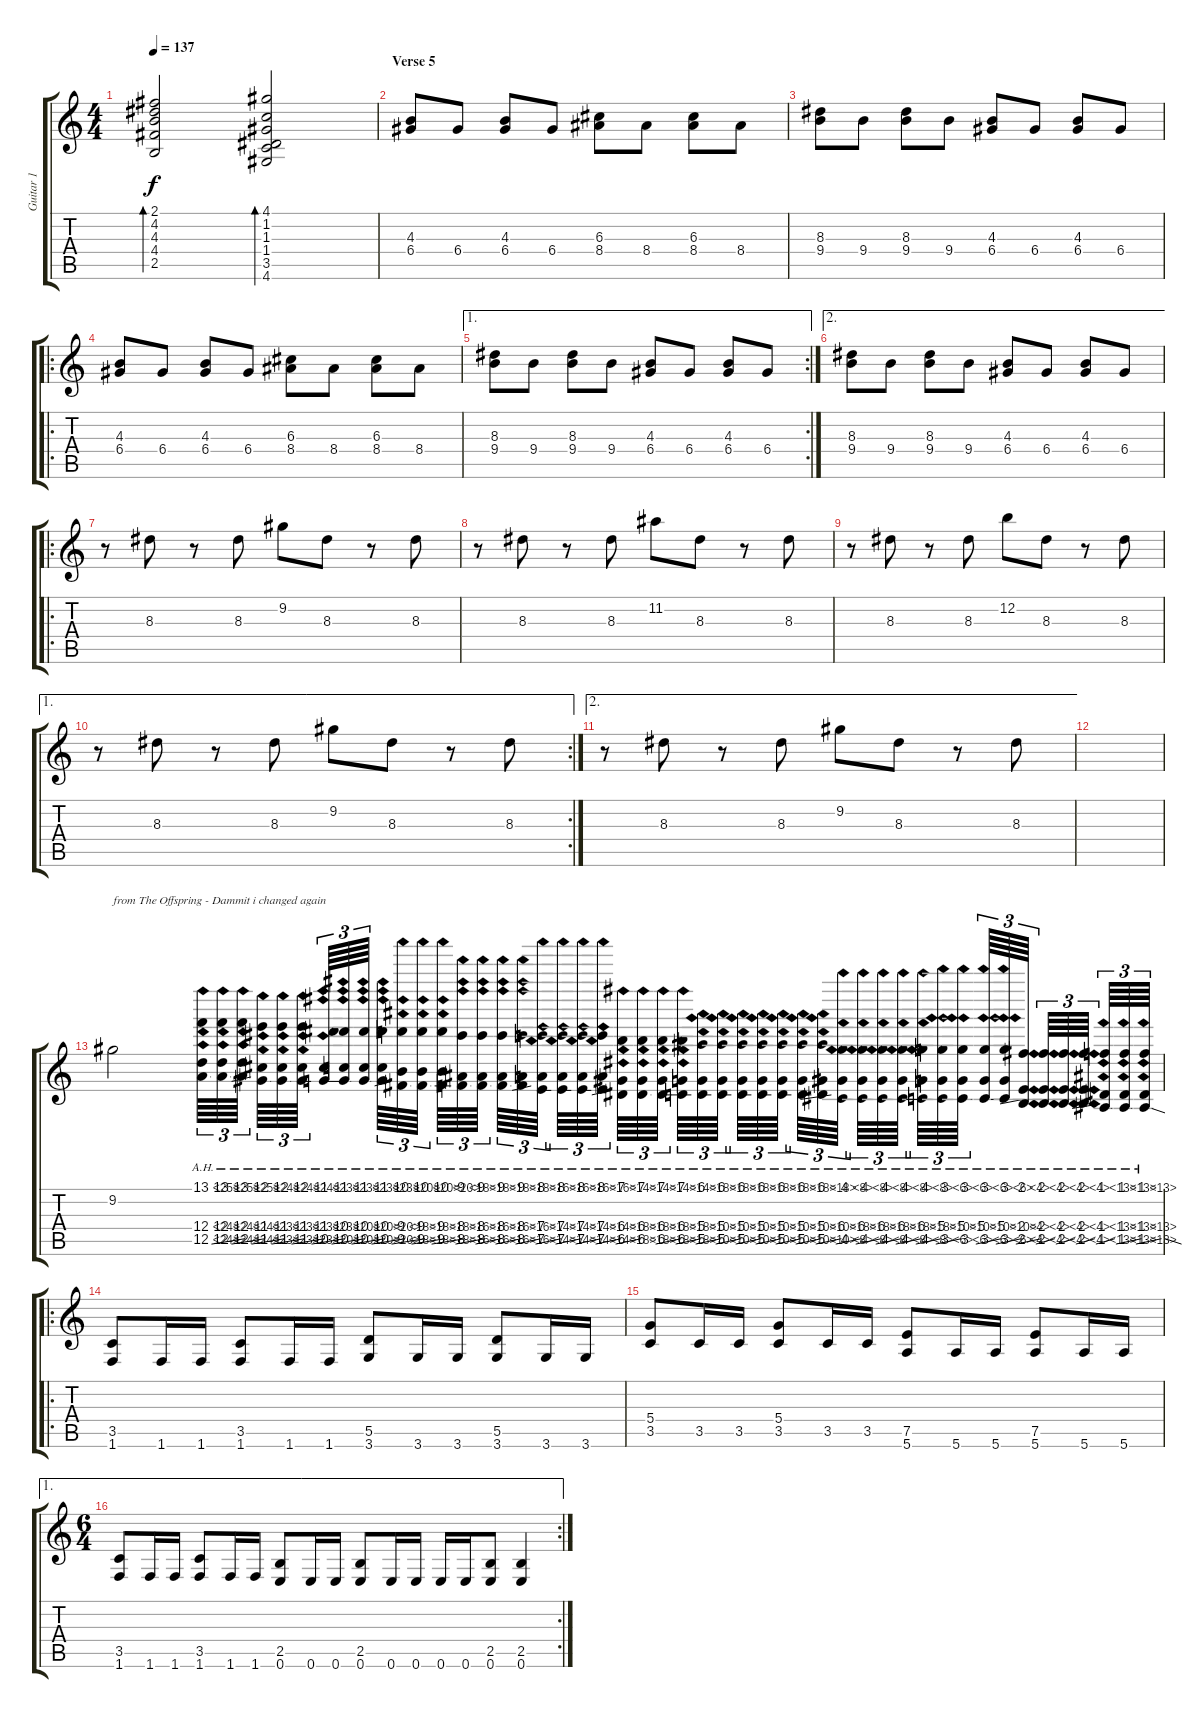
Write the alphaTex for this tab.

\track ("Guitar 1" "Guitar 1") {instrument distortionguitar}
\staff {score tabs}
\tuning (E4 B3 G3 D3 A2 E2) {hide}
\ts (4 4)
\tempo 137
\clef g2
\ks c
(2.1 4.2 4.3 4.4 2.5).2{bd 60 dy f} (4.1 1.2 1.3 1.4 3.5 4.6).2{bd 60} |
\section ("" "Verse 5")
(4.3 6.4).8{instrument distortionguitar} 6.4.8 (4.3 6.4).8 6.4.8 (6.3 8.4).8 8.4.8 (6.3 8.4).8 8.4.8 |
(8.3 9.4).8 9.4.8 (8.3 9.4).8 9.4.8 (4.3 6.4).8 6.4.8 (4.3 6.4).8 6.4.8 |
\ro
(4.3 6.4).8 6.4.8 (4.3 6.4).8 6.4.8 (6.3 8.4).8 8.4.8 (6.3 8.4).8 8.4.8 |
\ae 1
\rc 2
(8.3 9.4).8 9.4.8 (8.3 9.4).8 9.4.8 (4.3 6.4).8 6.4.8 (4.3 6.4).8 6.4.8 |
\ae 2
(8.3 9.4).8 9.4.8 (8.3 9.4).8 9.4.8 (4.3 6.4).8 6.4.8 (4.3 6.4).8 6.4.8 |
\ro
r.8 8.3.8 r.8 8.3.8 9.2.8 8.3.8 r.8 8.3.8 |
r.8 8.3.8 r.8 8.3.8 11.2.8 8.3.8 r.8 8.3.8 |
r.8 8.3.8 r.8 8.3.8 12.2.8 8.3.8 r.8 8.3.8 |
\ae 1
\rc 2
r.8 8.3.8 r.8 8.3.8 9.2.8 8.3.8 r.8 8.3.8 |
\ae 2
r.8 8.3.8 r.8 8.3.8 9.2.8 8.3.8 r.8 8.3.8 |
|
9.2.2{txt "from The Offspring - Dammit i changed again"} (13.1{ah 12} 12.4{ah 12} 12.5{ah 12 ss}).64{tu (3 2)} (13.1{ah 12} 12.4{ah 12} 12.5{ah 12 ss}).64{tu (3 2)} (13.1{ah 12} 12.4{ah 12} 12.5{ah 12 ss}).64{tu (3 2)} (12.1{ah 12} 11.4{ah 12} 11.5{ah 12 ss}).64{tu (3 2)} (12.1{ah 12} 11.4{ah 12} 11.5{ah 12 ss}).64{tu (3 2)} (12.1{ah 12} 11.4{ah 12} 11.5{ah 12 ss}).64{tu (3 2)} (11.1{ah 12} 11.4{ah 12} 10.5{ah 10 ss}).64{tu (3 2)} (11.1{ah 12} 10.4{ah 10} 10.5{ah 10 ss}).64{tu (3 2)} (11.1{ah 12} 10.4{ah 10} 10.5{ah 10 ss}).64{tu (3 2)} (11.1{ah 12} 10.4{ah 10} 10.5{ah 10 ss}).64{tu (3 2)} (10.1{ah 10} 9.4{ah 9} 9.5{ah 9 ss}).64{tu (3 2)} (10.1{ah 10} 9.4{ah 9} 9.5{ah 9 ss}).64{tu (3 2)} (10.1{ah 10} 9.4{ah 9} 9.5{ah 9 ss}).64{tu (3 2)} (9.1{ah 9} 8.4{ah 8} 8.5{ah 8 ss}).64{tu (3 2)} (9.1{ah 9} 8.4{ah 8} 8.5{ah 8 ss}).64{tu (3 2)} (9.1{ah 9} 8.4{ah 8} 8.5{ah 8 ss}).64{tu (3 2)} (9.1{ah 9} 8.4{ah 8} 8.5{ah 8 ss}).64{tu (3 2)} (8.1{ah 8} 7.4{ah 7} 7.5{ah 7 ss}).64{tu (3 2)} (8.1{ah 8} 7.4{ah 7} 7.5{ah 7 ss}).64{tu (3 2)} (8.1{ah 8} 7.4{ah 7} 7.5{ah 7 ss}).64{tu (3 2)} (8.1{ah 8} 7.4{ah 7} 7.5{ah 7 ss}).64{tu (3 2)} (7.1{ah 7} 6.4{ah 12} 6.5{ah 12}).64{tu (3 2)} (7.1{ah 7} 6.4{ah 12} 6.5{ah 12 ss}).64{tu (3 2)} (7.1{ah 7} 6.4{ah 12} 6.5{ah 12 ss}).64{tu (3 2)} (7.1{ah 7} 6.4{ah 12} 6.5{ah 12 ss}).64{tu (3 2)} (6.1{ah 12} 5.4{ah 5} 5.5{ah 5 ss}).64{tu (3 2)} (6.1{ah 12} 5.4{ah 5} 5.5{ah 5 ss}).64{tu (3 2)} (6.1{ah 12} 5.4{ah 5} 5.5{ah 5 ss}).64{tu (3 2)} (6.1{ah 12} 5.4{ah 5} 5.5{ah 5 ss}).64{tu (3 2)} (6.1{ah 12} 5.4{ah 5} 5.5{ah 5 ss}).64{tu (3 2)} (6.1{ah 12} 5.4{ah 5} 5.5{ah 5 ss}).64{tu (3 2)} (6.1{ah 12} 5.4{ah 5} 5.5{ah 5 ss}).64{tu (3 2)} (4.1{ah 4} 6.4{ah 12} 4.5{ah 4 ss}).64{tu (3 2)} (4.1{ah 4} 6.4{ah 12} 4.5{ah 4 ss}).64{tu (3 2)} (4.1{ah 4} 6.4{ah 12} 4.5{ah 4 ss}).64{tu (3 2)} (4.1{ah 4} 6.4{ah 12} 4.5{ah 4 ss}).64{tu (3 2)} (4.1{ah 4} 6.4{ah 12} 4.5{ah 4 ss}).64{tu (3 2)} (3.1{ah 3} 5.4{ah 5} 3.5{ah 3}).64{tu (3 2)} (3.1{ah 3} 5.4{ah 5} 3.5{ah 3 ss}).64{tu (3 2)} (3.1{ah 3} 5.4{ah 5} 3.5{ah 3 ss}).64{tu (3 2)} (3.1{ah 3} 5.4{ah 5} 3.5{ah 3 ss}).64{tu (3 2)} (2.1{ah 2} 2.4{ah 2} 2.5{ah 2 ss}).64{tu (3 2)} (2.1{ah 2} 2.4{ah 2} 2.5{ah 2 ss}).64{tu (3 2)} (2.1{ah 2} 2.4{ah 2} 2.5{ah 2 ss}).64{tu (3 2)} (2.1{ah 2} 2.4{ah 2} 2.5{ah 2 ss}).64{tu (3 2)} (1.1{ah 12} 1.4{ah 12} 1.5{ah 12 ss}).64{tu (3 2)} (1.1{ah 12} 1.4{ah 12} 1.5{ah 12 ss}).64{tu (3 2)} (1.1{ah 12} 1.4{ah 12} 1.5{ah 12 ss}).64{tu (3 2)} |
\ro
(3.5 1.6).8 1.6.16 1.6.16 (3.5 1.6).8 1.6.16 1.6.16 (5.5 3.6).8 3.6.16 3.6.16 (5.5 3.6).8 3.6.16 3.6.16 |
(5.4 3.5).8 3.5.16 3.5.16 (5.4 3.5).8 3.5.16 3.5.16 (7.5 5.6).8 5.6.16 5.6.16 (7.5 5.6).8 5.6.16 5.6.16 |
\ae 1
\rc 2
\ts (6 4)
(3.5 1.6).8 1.6.16 1.6.16 (3.5 1.6).8 1.6.16 1.6.16 (2.5 0.6).8 0.6.16 0.6.16 (2.5 0.6).8 0.6.16 0.6.16 0.6.16 0.6.16 (2.5 0.6).8 (2.5 0.6).4
